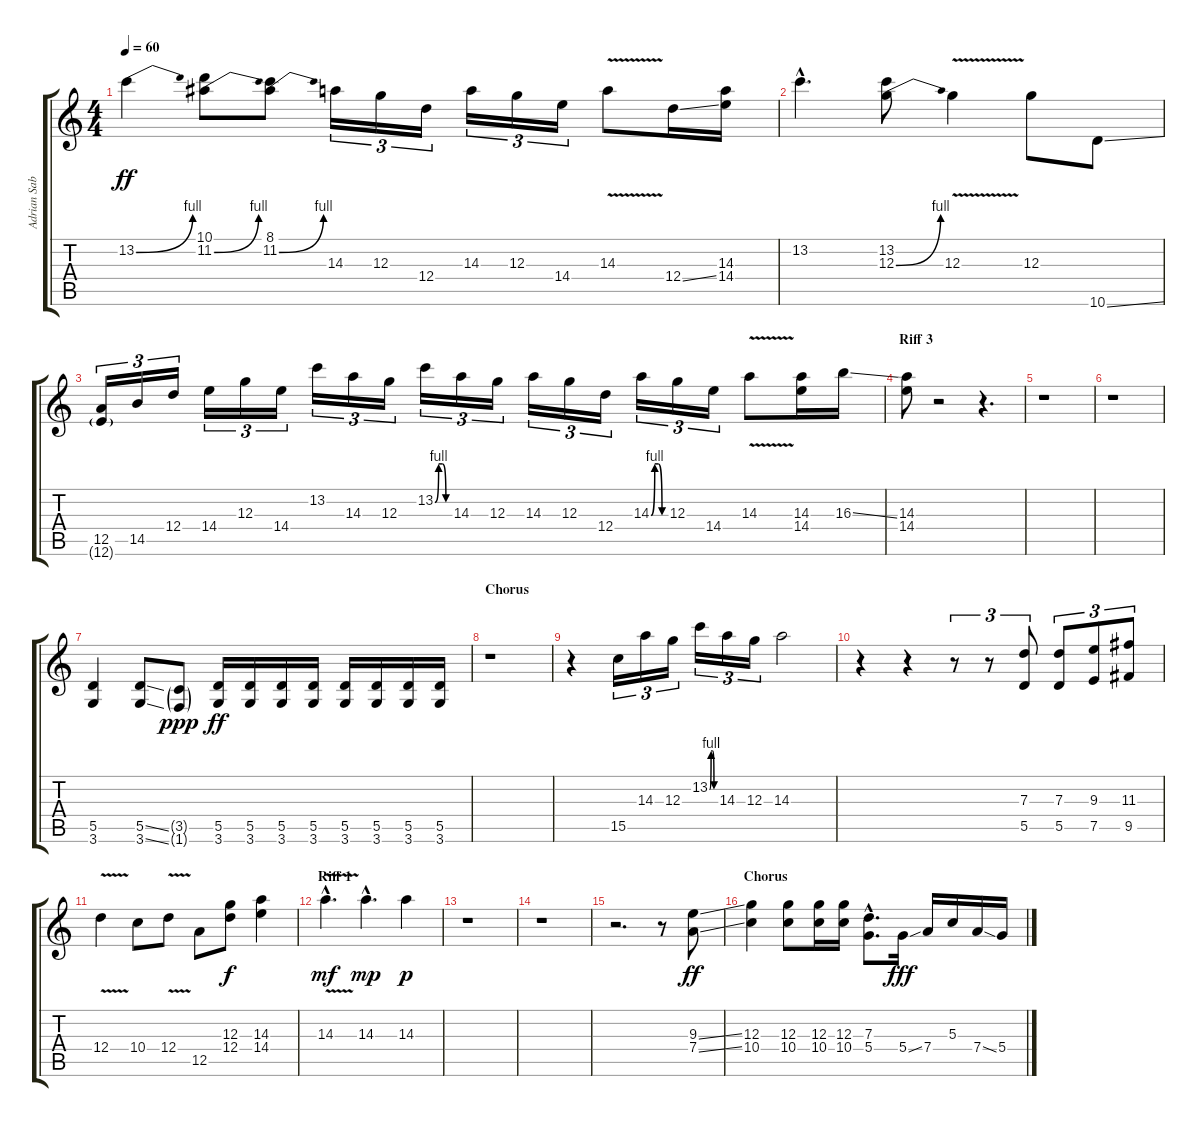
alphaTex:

\track ("Adrian Sabbath" "Adrian Sab") {instrument distortionguitar}
\staff {score tabs}
\tuning (E4 B3 G3 D3 A2 E2) {hide}
\ts (4 4)
\tempo 60
\clef g2
\ks c
13.2{be (bend 0 0 60 4)}.4{dy ff} (10.1 11.2{be (bend 0 0 60 4)}).8 (8.1 11.2{be (bend 0 0 60 4)}).8 14.3.16{tu (3 2)} 12.3.16{tu (3 2)} 12.4.16{tu (3 2)} 14.3.16{tu (3 2)} 12.3.16{tu (3 2)} 14.4.16{tu (3 2)} 14.3{v}.8 12.4{ss}.16 (14.3 14.4).16 |
13.2{hac}.4{d} (13.2 12.3{be (bend 0 0 60 4)}).8 12.3{v}.4 12.3.8 10.6{ss}.8 |
(12.5 12.6{g}).16{tu (3 2)} 14.5.16{tu (3 2)} 12.4.16{tu (3 2)} 14.4.16{tu (3 2)} 12.3.16{tu (3 2)} 14.4.16{tu (3 2)} 13.2.16{tu (3 2)} 14.3.16{tu (3 2)} 12.3.16{tu (3 2)} 13.2{be (custom 0 0 15 4 30 4 45 0 60 0)}.16{tu (3 2)} 14.3.16{tu (3 2)} 12.3.16{tu (3 2)} 14.3.16{tu (3 2)} 12.3.16{tu (3 2)} 12.4.16{tu (3 2)} 14.3{be (custom 0 0 15 4 30 4 45 0 60 0)}.16{tu (3 2)} 12.3.16{tu (3 2)} 14.4.16{tu (3 2)} 14.3{v}.8 (14.3 14.4).16 16.3{ss}.16 |
\section ("" "Riff 3")
(14.3 14.4).8 r.2 r.4{d} |
r.1 |
r.1 |
(5.5 3.6).4 (5.5{ss} 3.6{ss}).8 (3.5{g} 1.6{g}).8{dy ppp} (5.5 3.6).16{dy ff} (5.5 3.6).16 (5.5 3.6).16 (5.5 3.6).16 (5.5 3.6).16 (5.5 3.6).16 (5.5 3.6).16 (5.5 3.6).16 |
\section ("" "Chorus")
r.1 |
r.4 15.5.16{tu (3 2)} 14.3.16{tu (3 2)} 12.3.16{tu (3 2)} 13.2{be (custom 0 0 15 4 30 4 45 0 60 0)}.16{tu (3 2)} 14.3.16{tu (3 2)} 12.3.16{tu (3 2)} 14.3.2 |
r.4 r.4 r.8{tu (3 2)} r.8{tu (3 2)} (7.3 5.5).8{tu (3 2)} (7.3 5.5).8{tu (3 2)} (9.3 7.5).8{tu (3 2)} (11.3 9.5).8{tu (3 2)} |
12.4{v}.4 10.4.8 12.4{v}.8 12.5.8 (12.3 12.4).8{dy f} (14.3 14.4).4 |
\section ("" "Riff 1")
14.3{v hac}.4{d dy mf} 14.3{hac}.4{d dy mp} 14.3.4{dy p} |
r.1 |
r.1 |
r.2{d} r.8 (9.3{ss} 7.4{ss}).8{dy ff} |
\section ("" "Chorus")
(12.3 10.4).4 (12.3 10.4).8 (12.3 10.4).16 (12.3 10.4).16 (7.3{hac} 5.4{hac}).8{d} 5.4{ss}.16{dy fff} 7.4.16 5.3.16 7.4{ss}.16 5.4.16
